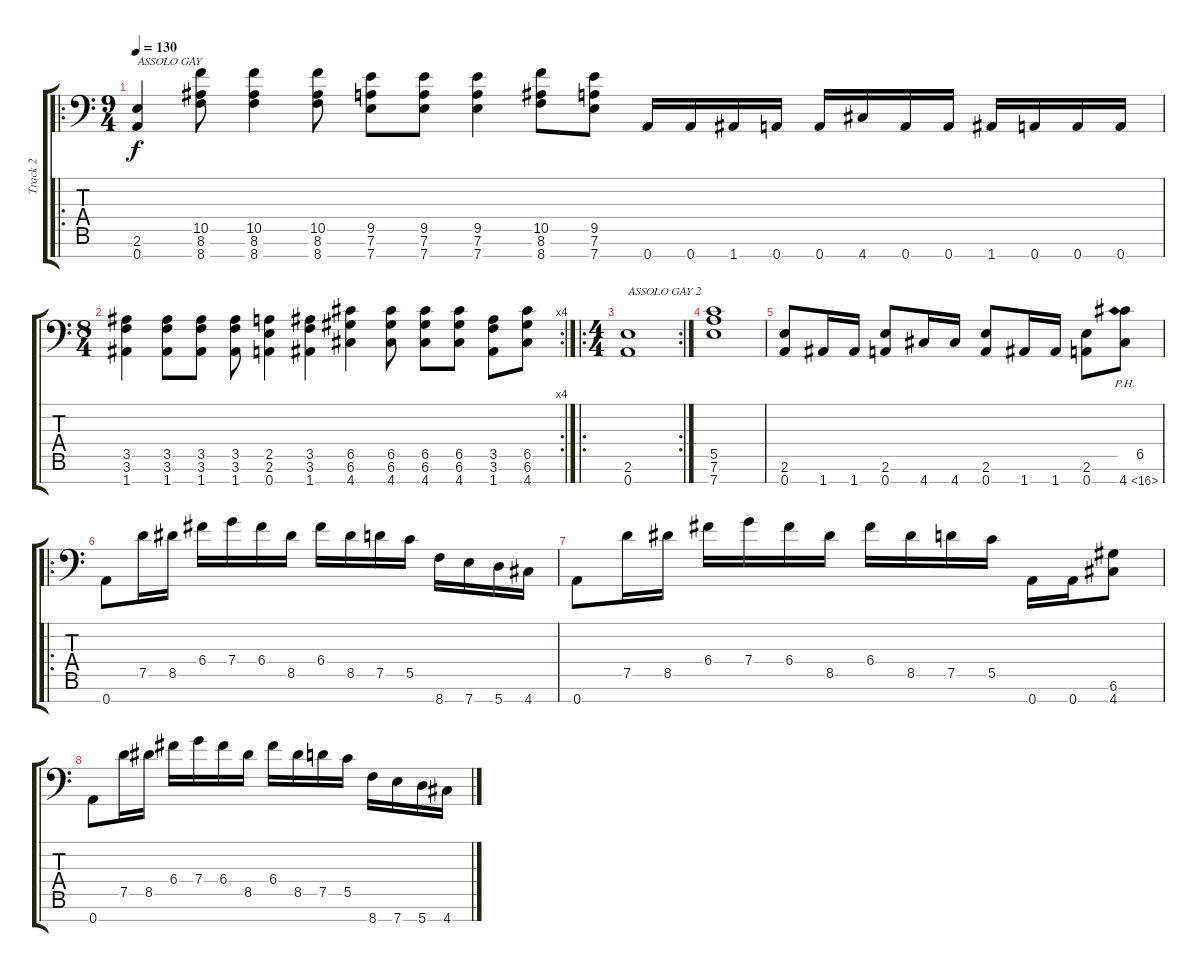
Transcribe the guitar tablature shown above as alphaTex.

\track ("Track 2" "Track 2") {instrument distortionguitar}
\staff {score tabs}
\tuning (D4 A3 F3 C3 G2 D2 A1) {hide}
\ro
\ts (9 4)
\tempo 130
\clef f4
\ks c
(2.6 0.7).4{txt "ASSOLO GAY" dy f} (10.5 8.6 8.7).8 (10.5 8.6 8.7).4 (10.5 8.6 8.7).8 (9.5 7.6 7.7).8 (9.5 7.6 7.7).8 (9.5 7.6 7.7).4 (10.5 8.6 8.7).8 (9.5 7.6 7.7).8 0.7.16 0.7.16 1.7.16 0.7.16 0.7.16 4.7.16 0.7.16 0.7.16 1.7.16 0.7.16 0.7.16 0.7.16 |
\rc 4
\ts (8 4)
(3.5 3.6 1.7).4 (3.5 3.6 1.7).8 (3.5 3.6 1.7).8 (3.5 3.6 1.7).8 (2.5 2.6 0.7).4 (3.5 3.6 1.7).4 (6.5 6.6 4.7).4 (6.5 6.6 4.7).8 (6.5 6.6 4.7).8 (6.5 6.6 4.7).8 (3.5 3.6 1.7).8 (6.5 6.6 4.7).8 |
\ro
\rc 2
\ts (4 4)
(2.6 0.7).1{txt "ASSOLO GAY 2"} |
(5.5 7.6 7.7).1 |
(2.6 0.7).8 1.7.16 1.7.16 (2.6 0.7).8 4.7.16 4.7.16 (2.6 0.7).8 1.7.16 1.7.16 (2.6 0.7).8 (6.5 4.7{ph 12}).8 |
\ro
0.7.8 7.5.16 8.5.16 6.4.16 7.4.16 6.4.16 8.5.16 6.4.16 8.5.16 7.5.16 5.5.16 8.7.16 7.7.16 5.7.16 4.7.16 |
0.7.8 7.5.16 8.5.16 6.4.16 7.4.16 6.4.16 8.5.16 6.4.16 8.5.16 7.5.16 5.5.16 0.7.16 0.7.16 (6.6 4.7).8 |
0.7.8 7.5.16 8.5.16 6.4.16 7.4.16 6.4.16 8.5.16 6.4.16 8.5.16 7.5.16 5.5.16 8.7.16 7.7.16 5.7.16 4.7.16
